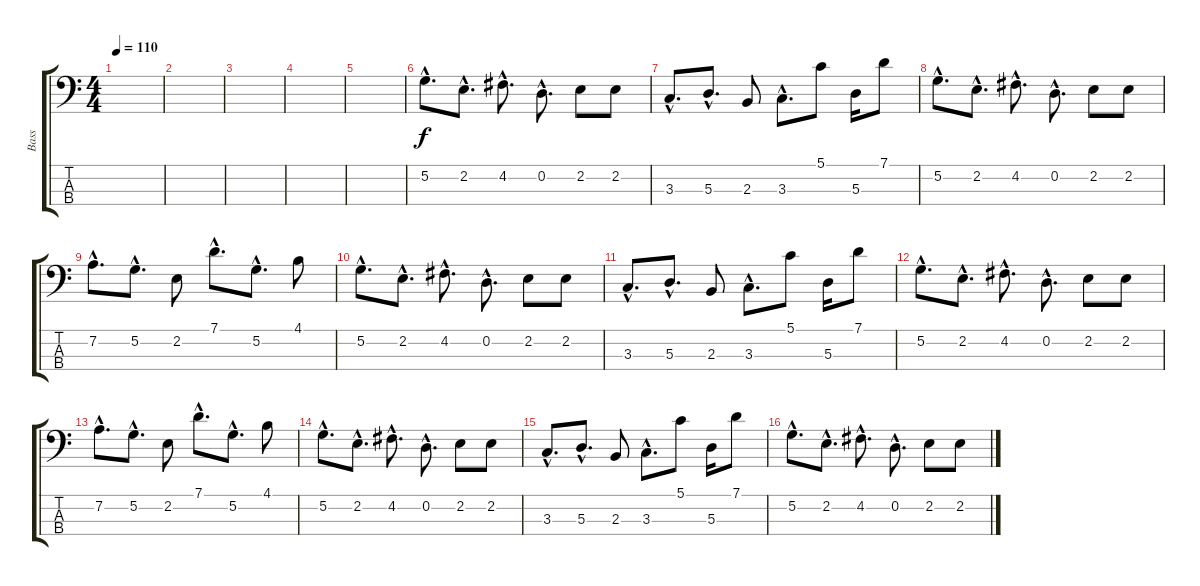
\track ("Bass" "Bass") {instrument overdrivenguitar}
\staff {score tabs}
\tuning (G2 D2 A1 E1) {hide}
\ts (4 4)
\tempo 110
\clef f4
\ks c
|
|
|
|
|
5.2{hac}.8{d} 2.2{hac}.8{d} 4.2{hac}.8{d} 0.2{hac}.8{d} 2.2.8 2.2.8 |
3.3{hac}.8{d} 5.3{hac}.8{d} 2.3.8 3.3{hac}.8{d} 5.1.8 5.3.16 7.1.8 |
5.2{hac}.8{d} 2.2{hac}.8{d} 4.2{hac}.8{d} 0.2{hac}.8{d} 2.2.8 2.2.8 |
7.2{hac}.8{d} 5.2{hac}.8{d} 2.2.8 7.1{hac}.8{d} 5.2{hac}.8{d} 4.1.8 |
5.2{hac}.8{d} 2.2{hac}.8{d} 4.2{hac}.8{d} 0.2{hac}.8{d} 2.2.8 2.2.8 |
3.3{hac}.8{d} 5.3{hac}.8{d} 2.3.8 3.3{hac}.8{d} 5.1.8 5.3.16 7.1.8 |
5.2{hac}.8{d} 2.2{hac}.8{d} 4.2{hac}.8{d} 0.2{hac}.8{d} 2.2.8 2.2.8 |
7.2{hac}.8{d} 5.2{hac}.8{d} 2.2.8 7.1{hac}.8{d} 5.2{hac}.8{d} 4.1.8 |
5.2{hac}.8{d} 2.2{hac}.8{d} 4.2{hac}.8{d} 0.2{hac}.8{d} 2.2.8 2.2.8 |
3.3{hac}.8{d} 5.3{hac}.8{d} 2.3.8 3.3{hac}.8{d} 5.1.8 5.3.16 7.1.8 |
5.2{hac}.8{d} 2.2{hac}.8{d} 4.2{hac}.8{d} 0.2{hac}.8{d} 2.2.8 2.2.8
